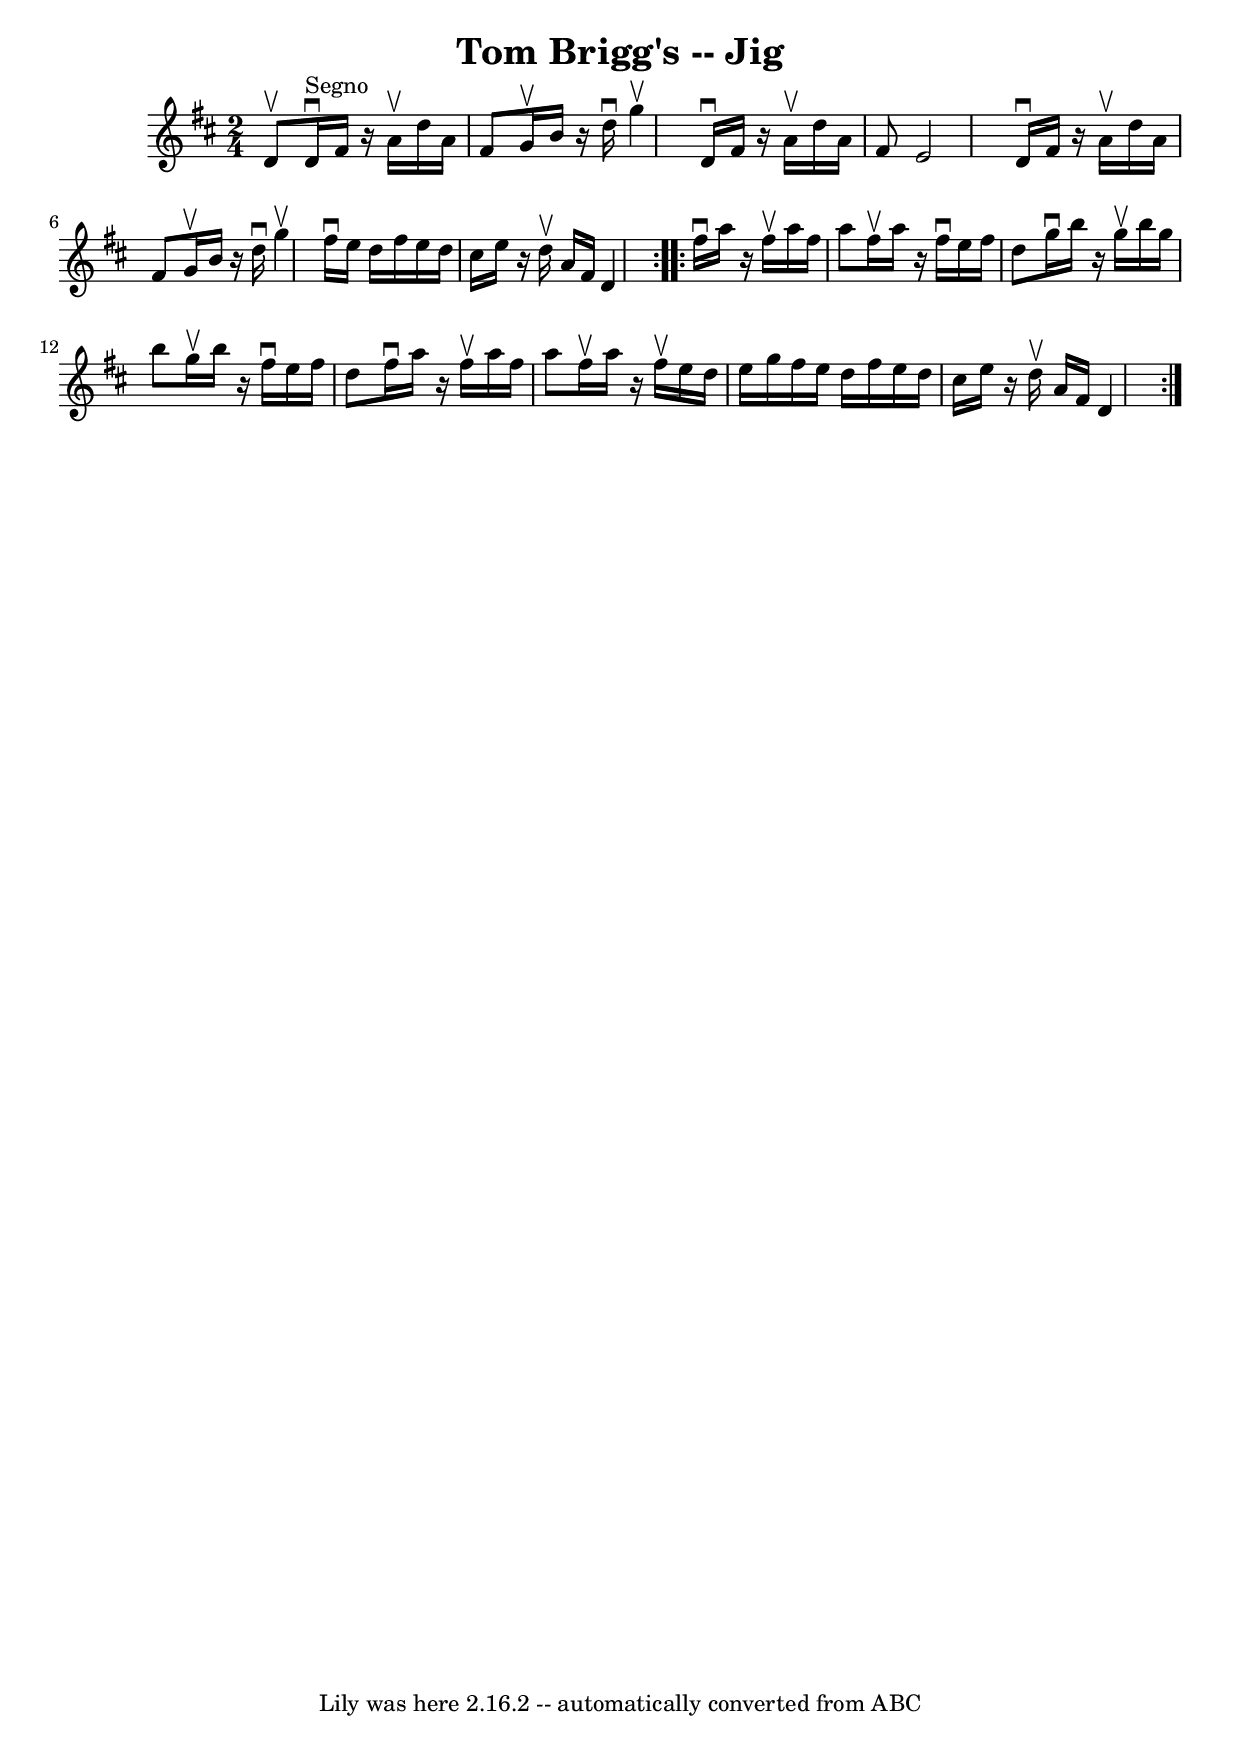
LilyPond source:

\version "2.16.2"
\include "Mammoth.ily"
\header {
  %% book = "Ryan's Mammoth Collection"
  crossRefNumber = "1"
  footnotes = "\\\\113 635"
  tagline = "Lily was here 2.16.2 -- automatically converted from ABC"
  title = "Tom Brigg's -- Jig"

}
voicedefault =  {



  \repeat volta 2 {

    \time 2/4 
    \key d \major
    d'8^\upbow   |
    d'16^"Segno"^\downbow   
    fis'16    r16 a'16^\upbow d''16 a'16 fis'8    |
    g'16^\upbow  
    b'16    r16 d''16^\downbow g''4^\upbow   |
    d'16^\downbow   
    fis'16    r16 a'16^\upbow d''16 a'16 fis'8    |
    e'2    
    |
    d'16^\downbow fis'16    r16 a'16^\upbow d''16 a'16    
    fis'8    |
    g'16^\upbow b'16    r16 d''16^\downbow g''4^\upbow   
    |
    fis''16^\downbow e''16 d''16 fis''16 e''16 d''16    
    cis''16 e''16    |
    r16 d''16^\upbow a'16 fis'16 d'4    
  }   
  
  \repeat volta 2 {
    fis''16^\downbow a''16    r16 fis''16^\upbow a''16  
    fis''16 a''8    |
    fis''16^\upbow a''16    r16 fis''16^\downbow e''16 fis''16 d''8    |
    g''16^\downbow b''16    
    r16 g''16^\upbow b''16 g''16 b''8    |
    g''16^\upbow b''16  
    r16 fis''16^\downbow e''16 fis''16 d''8  |
    fis''16^\downbow a''16    r16 fis''16^\upbow a''16 fis''16 a''8    |
    
    fis''16^\upbow a''16    r16 fis''16^\upbow e''16 d''16 e''16    
    g''16    |
    fis''16 e''16 d''16 fis''16 e''16 d''16    
    cis''16 e''16    |
    r16 d''16^\upbow a'16 fis'16 d'4        

  }   

}

\score{
  <<

    \context Staff="default"
    {
      \voicedefault 
      
    }

  >>
  \layout {
    
  }
  \midi {
  }

}
